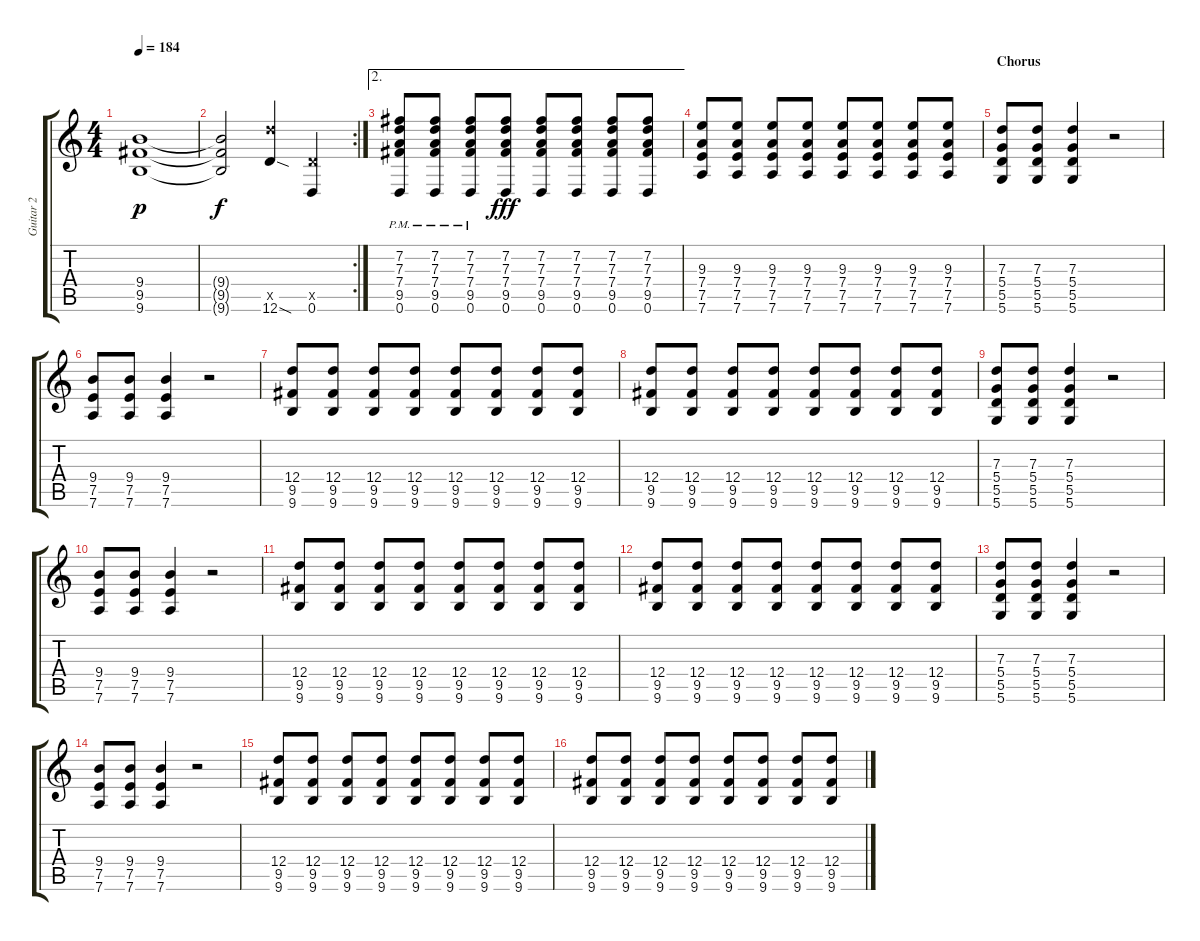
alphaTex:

\track ("Guitar 2" "Guitar 2") {instrument electricguitarclean}
\staff {score tabs}
\tuning (E4 B3 G3 D3 A2 D2) {hide}
\ts (4 4)
\tempo 184
\clef g2
\ks c
(9.4 9.5 9.6).1{dy p} |
\rc 2
(9.4{t} 9.5{t} 9.6{t}).2{dy f} (17.5{x} 12.6{sod}).4 (5.5{x} 0.6).4 |
\ae 2
(7.2{pm} 7.3{pm} 7.4{pm} 9.5{pm} 0.6{pm}).8 (7.2{pm} 7.3{pm} 7.4{pm} 9.5{pm} 0.6{pm}).8 (7.2{pm} 7.3{pm} 7.4{pm} 9.5{pm} 0.6{pm}).8 (7.2 7.3 7.4 9.5 0.6).8{dy fff} (7.2 7.3 7.4 9.5 0.6).8 (7.2 7.3 7.4 9.5 0.6).8 (7.2 7.3 7.4 9.5 0.6).8 (7.2 7.3 7.4 9.5 0.6).8 |
(9.3 7.4 7.5 7.6).8 (9.3 7.4 7.5 7.6).8 (9.3 7.4 7.5 7.6).8 (9.3 7.4 7.5 7.6).8 (9.3 7.4 7.5 7.6).8 (9.3 7.4 7.5 7.6).8 (9.3 7.4 7.5 7.6).8 (9.3 7.4 7.5 7.6).8 |
\section ("" "Chorus")
(7.3 5.4 5.5 5.6).8 (7.3 5.4 5.5 5.6).8 (7.3 5.4 5.5 5.6).4 r.2 |
(9.4 7.5 7.6).8 (9.4 7.5 7.6).8 (9.4 7.5 7.6).4 r.2 |
(12.4 9.5 9.6).8 (12.4 9.5 9.6).8 (12.4 9.5 9.6).8 (12.4 9.5 9.6).8 (12.4 9.5 9.6).8 (12.4 9.5 9.6).8 (12.4 9.5 9.6).8 (12.4 9.5 9.6).8 |
(12.4 9.5 9.6).8 (12.4 9.5 9.6).8 (12.4 9.5 9.6).8 (12.4 9.5 9.6).8 (12.4 9.5 9.6).8 (12.4 9.5 9.6).8 (12.4 9.5 9.6).8 (12.4 9.5 9.6).8 |
(7.3 5.4 5.5 5.6).8 (7.3 5.4 5.5 5.6).8 (7.3 5.4 5.5 5.6).4 r.2 |
(9.4 7.5 7.6).8 (9.4 7.5 7.6).8 (9.4 7.5 7.6).4 r.2 |
(12.4 9.5 9.6).8 (12.4 9.5 9.6).8 (12.4 9.5 9.6).8 (12.4 9.5 9.6).8 (12.4 9.5 9.6).8 (12.4 9.5 9.6).8 (12.4 9.5 9.6).8 (12.4 9.5 9.6).8 |
(12.4 9.5 9.6).8 (12.4 9.5 9.6).8 (12.4 9.5 9.6).8 (12.4 9.5 9.6).8 (12.4 9.5 9.6).8 (12.4 9.5 9.6).8 (12.4 9.5 9.6).8 (12.4 9.5 9.6).8 |
(7.3 5.4 5.5 5.6).8 (7.3 5.4 5.5 5.6).8 (7.3 5.4 5.5 5.6).4 r.2 |
(9.4 7.5 7.6).8 (9.4 7.5 7.6).8 (9.4 7.5 7.6).4 r.2 |
(12.4 9.5 9.6).8 (12.4 9.5 9.6).8 (12.4 9.5 9.6).8 (12.4 9.5 9.6).8 (12.4 9.5 9.6).8 (12.4 9.5 9.6).8 (12.4 9.5 9.6).8 (12.4 9.5 9.6).8 |
(12.4 9.5 9.6).8 (12.4 9.5 9.6).8 (12.4 9.5 9.6).8 (12.4 9.5 9.6).8 (12.4 9.5 9.6).8 (12.4 9.5 9.6).8 (12.4 9.5 9.6).8 (12.4 9.5 9.6).8
